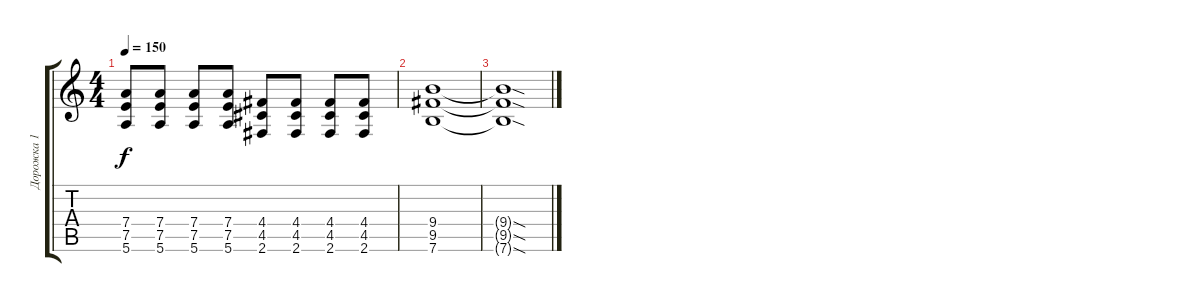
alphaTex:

\track ("Дорожка 1" "Дорожка 1") {instrument distortionguitar}
\staff {score tabs}
\tuning (E4 B3 G3 D3 A2 E2) {hide}
\ts (4 4)
\tempo 150
\clef g2
\ks c
(7.4 7.5 5.6).8{dy f} (7.4 7.5 5.6).8 (7.4 7.5 5.6).8 (7.4 7.5 5.6).8 (4.4 4.5 2.6).8 (4.4 4.5 2.6).8 (4.4 4.5 2.6).8 (4.4 4.5 2.6).8 |
(9.4 9.5 7.6).1 |
(9.4{sod t} 9.5{sod t} 7.6{sod t}).1
